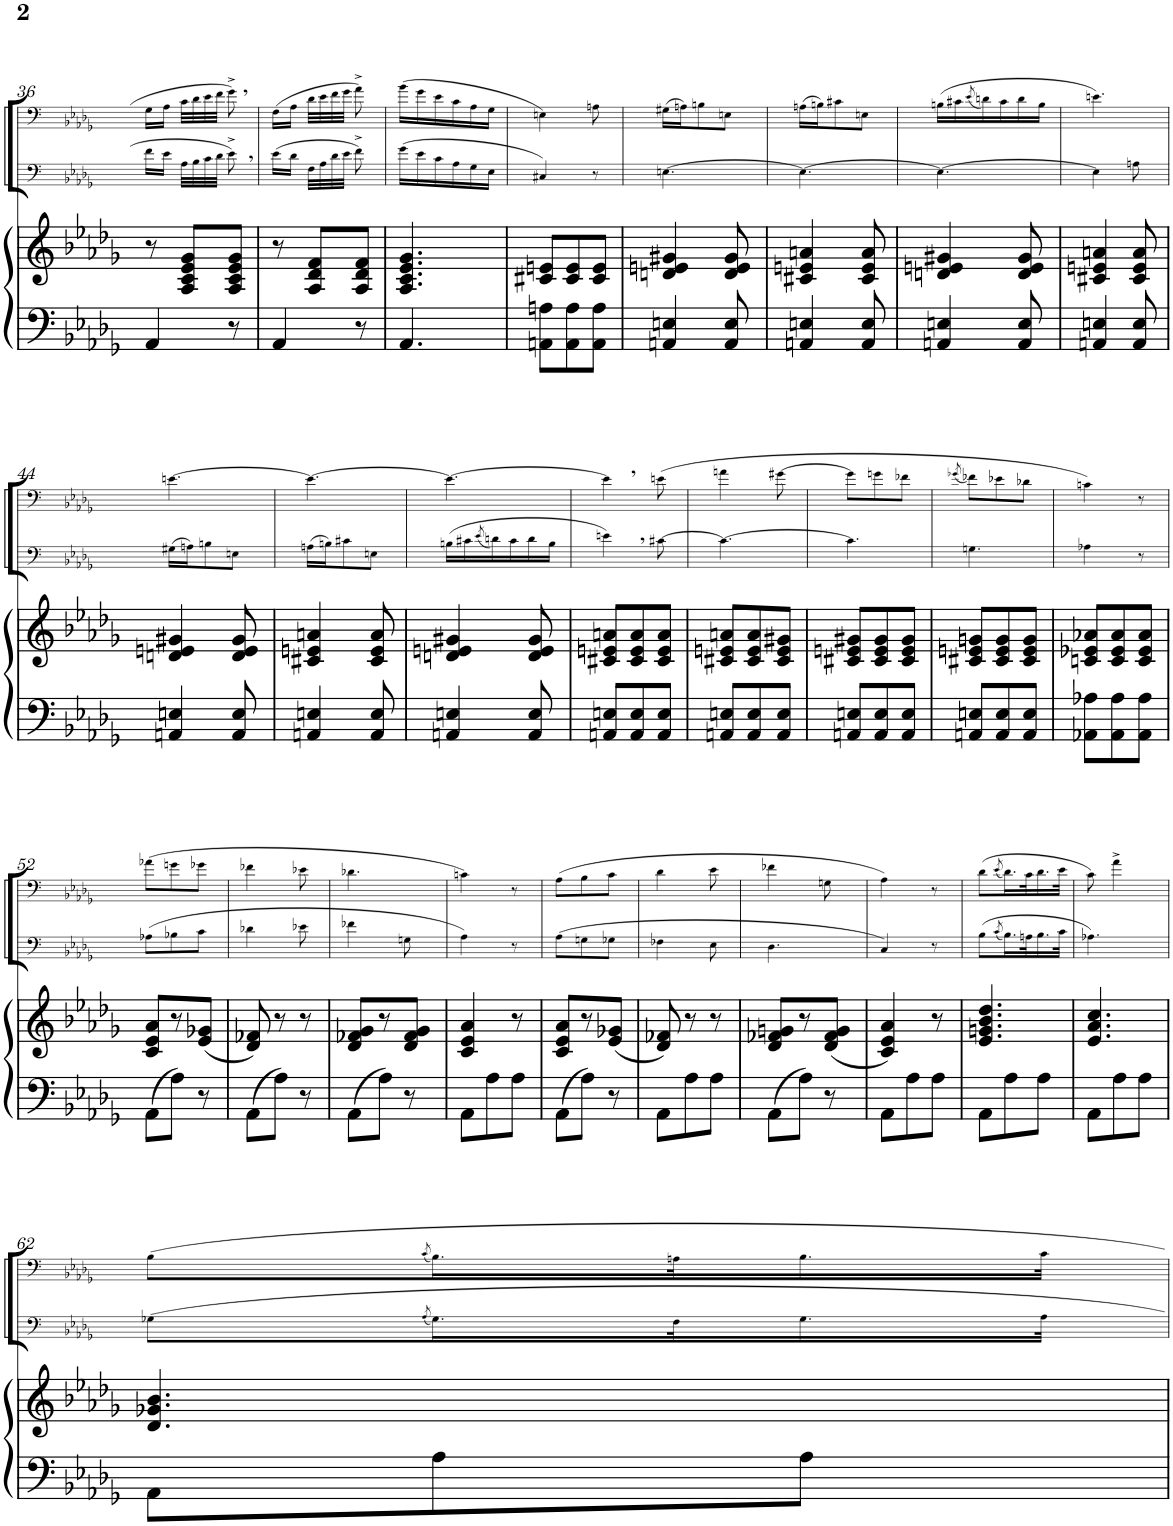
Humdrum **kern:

**kern	**kern	**kern	**kern
*part3	*part3	*part2	*part1
*staff4	*staff3	*staff2	*staff1
*I"Piano	*	*I"Trombone 2	*I"Trombone 1
*I'Pno	*	*I'Trb	*I'Trb
!!LO:PB:g=z
*clefF4	*clefG2	*clefF4	*clefF4
*k[b-e-a-d-g-]	*k[b-e-a-d-g-]	*k[b-e-a-d-g-]	*k[b-e-a-d-g-]
*M3/8	*M3/8	*M3/8	*M3/8
=36	=36	=36	=36
4AA-/	8r	16f\LL	16G-\LL
.	.	16e-\JJ	16A-\JJ
.	8A-/ 8c/ 8e-/ 8g-/L	32A-\LLL	32c\LLL
.	.	32B-\	32d-\
.	.	32c\	32e-\
.	.	32d-\JJJ	32f\JJJ
8r	8A-/ 8c/ 8e-/ 8g-/J	8e-^,\	8g-^,\
=37	=37	=37	=37
4AA-/	8r	(16e-\LL	(16F\LL
.	.	16d-\JJ	16A-\JJ
.	8A-/ 8d-/ 8f/L	32F\LLL	32d-\LLL
.	.	32A-\	32e-\
.	.	32d-\	32f\
.	.	32e-\JJJ	32g-\JJJ
8r	8A-/ 8d-/ 8f/J	8f^\)	8a-^\)
=38	=38	=38	=38
4.AA-/	4.A-/ 4.c/ 4.e-/ 4.g-/	(16g-\LL	(16b-\LL
.	.	16e-\	16g-\
.	.	16c\	16e-\
.	.	16A-\	16c\
.	.	16G-\	16A-\
.	.	16E-\JJ	16G-\JJ
=39	=39	=39	=39
8AAn\ 8An\L	8c#X/ 8en/L	4C#X/)	4En\)
8AA\ 8A\	8c#/ 8e/	.	.
8AA\ 8A\J	8c#/ 8e/J	8r	8An\
=40	=40	=40	=40
4AAn/ 4En/	4dn/ 4en/ 4g#X/	[4.En\	(16G#X\LL
.	.	.	16An\J)
.	.	.	8Bn\
8AA/ 8E/	8d/ 8e/ 8g#/	.	8En\J
=41	=41	=41	=41
4AAn/ 4En/	4c#X/ 4en/ 4an/	4.E\_	(16An\LL
.	.	.	16Bn\J)
.	.	.	8c#X\
8AA/ 8E/	8c#/ 8e/ 8a/	.	8En\J
=42	=42	=42	=42
4AAn/ 4En/	4dn/ 4en/ 4g#X/	4.E\_	(16Bn\LL
.	.	.	16c#X\
.	.	.	(8qe-/
.	.	.	16dn\)
.	.	.	16c#\
8AA/ 8E/	8d/ 8e/ 8g#/	.	16d\
.	.	.	16B\JJ
=43	=43	=43	=43
4AAn/ 4En/	4c#X/ 4en/ 4an/	4E\]	4.en\)
8AA/ 8E/	8c#/ 8e/ 8a/	8An\	.
!!LO:LB:g=z
=44	=44	=44	=44
4AAn/ 4En/	4dn/ 4en/ 4g#X/	(16G#X\LL	[4.en\
.	.	16An\J)	.
.	.	8Bn\	.
8AA/ 8E/	8d/ 8e/ 8g#/	8En\J	.
=45	=45	=45	=45
4AAn/ 4En/	4c#X/ 4en/ 4an/	(16An\LL	4.e\_
.	.	16Bn\J)	.
.	.	8c#X\	.
8AA/ 8E/	8c#/ 8e/ 8a/	8En\J	.
=46	=46	=46	=46
4AAn/ 4En/	4dn/ 4en/ 4g#X/	(16Bn\LL	4.e\_
.	.	16c#X\	.
.	.	(8qe-/	.
.	.	16dn\)	.
.	.	16c#\	.
8AA/ 8E/	8d/ 8e/ 8g#/	16d\	.
.	.	16B\JJ	.
=47	=47	=47	=47
8AAn/ 8En/L	8c#X/ 8en/ 8an/L	4en,\)	4e,\]
8AA/ 8E/	8c#/ 8e/ 8a/	.	.
8AA/ 8E/J	8c#/ 8e/ 8a/J	[8c#X\	(8en\
=48	=48	=48	=48
8AAn/ 8En/L	8c#X/ 8en/ 8an/L	4.c#\_	4an\
8AA/ 8E/	8c#/ 8e/ 8a/	.	.
8AA/ 8E/J	8c#/ 8e/ 8g#X/J	.	[8g#X\
=49	=49	=49	=49
8AAn/ 8En/L	8c#X/ 8en/ 8g#X/L	4.c#\]	8g#\L]
8AA/ 8E/	8c#/ 8e/ 8g#/	.	8gn\
8AA/ 8E/J	8c#/ 8e/ 8g#/J	.	8f-X\J
=50	=50	=50	=50
.	.	.	(8qg-X/
8AAn/ 8En/L	8c#X/ 8en/ 8gn/L	4.Gn\	8f-X\L)
8AA/ 8E/	8c#/ 8e/ 8g/	.	8e-X\
8AA/ 8E/J	8c#/ 8e/ 8g/J	.	8d-X\J
=51	=51	=51	=51
8AA-X\ 8A-X\L	8cn/ 8e-X/ 8a-X/L	4A-X\	4cn\)
8AA-\ 8A-\	8c/ 8e-/ 8a-/	.	.
8AA-\ 8A-\J	8c/ 8e-/ 8a-/J	8r	8r
!!LO:LB:g=z
=52	=52	=52	=52
8AA-\L	8c/ 8e-/ 8a-/L	(8A-X\L	(8a-X\L
8A-\J	8r	8B-X\	8gn\
8r	(8e-/ 8g-X/J	8c\J	8g-X\J
=53	=53	=53	=53
8AA-\L	8d-/ 8f-X/)	4d-X\	4f-X\
8A-\J	8r	.	.
8r	8r	8e-X\	8e-X\
=54	=54	=54	=54
8AA-\L	8d-/ 8f-X/ 8g-/L	4f-X\	4.d-X\
8A-\J	8r	.	.
8r	8d-/ 8f-/ 8g-/J	8Gn\	.
=55	=55	=55	=55
8AA-\L	4c/ 4e-/ 4a-/	4A-\)	4cn\)
8A-\	.	.	.
8A-\J	8r	8r	8r
=56	=56	=56	=56
8AA-\L	8c/ 8e-/ 8a-/L	(8A-\L	(8A-\L
8A-\J	8r	8Gn\	8B-\
8r	(8e-/ 8g-X/J	8G-X\J	8c\J
=57	=57	=57	=57
8AA-\L	8d-/ 8f-X/)	4F-X\	4d-\
8A-\	8r	.	.
8A-\J	8r	8E-\	8e-\
=58	=58	=58	=58
8AA-\L	8d-/ 8f-X/ 8gn/L	4.D-\	4f-X\
8A-\J	8r	.	.
8r	(8d-/ 8f-/ 8g/J	.	8Gn\
=59	=59	=59	=59
8AA-\L	4c/ 4e-/ 4a-/)	4C/)	4A-\)
8A-\	.	.	.
8A-\J	8r	8r	8r
=60	=60	=60	=60
8AA-\L	4.e-/ 4.gn/ 4.b-/ 4.dd-/	(8B-\L	(8d-\L
.	.	(8qc/	(8qe-/
8A-\	.	16.B-\L)	16.d-\L)
.	.	32An\K	32c\K
8A-\J	.	16.B-\	16.d-\
.	.	32c\JJk	32e-\JJk
=61	=61	=61	=61
8AA-\L	4.e-/ 4.a-/ 4.cc/	4.A-X\)	8c\)
8A-\	.	.	4a-^\
8A-\J	.	.	.
!!LO:LB:g=z
=62	=62	=62	=62
8AA-\L	4.d-/ 4.g-X/ 4.b-/	8G-X\L	8B-\L
.	.	(8qA-/	(8qc/
8A-\	.	16.G-\L)	16.B-\L)
.	.	32F\K	32An\K
8A-\J	.	16.G-\	16.B-\
.	.	32A-\JJk	32c\JJk
=	=	=	=
*-	*-	*-	*-
